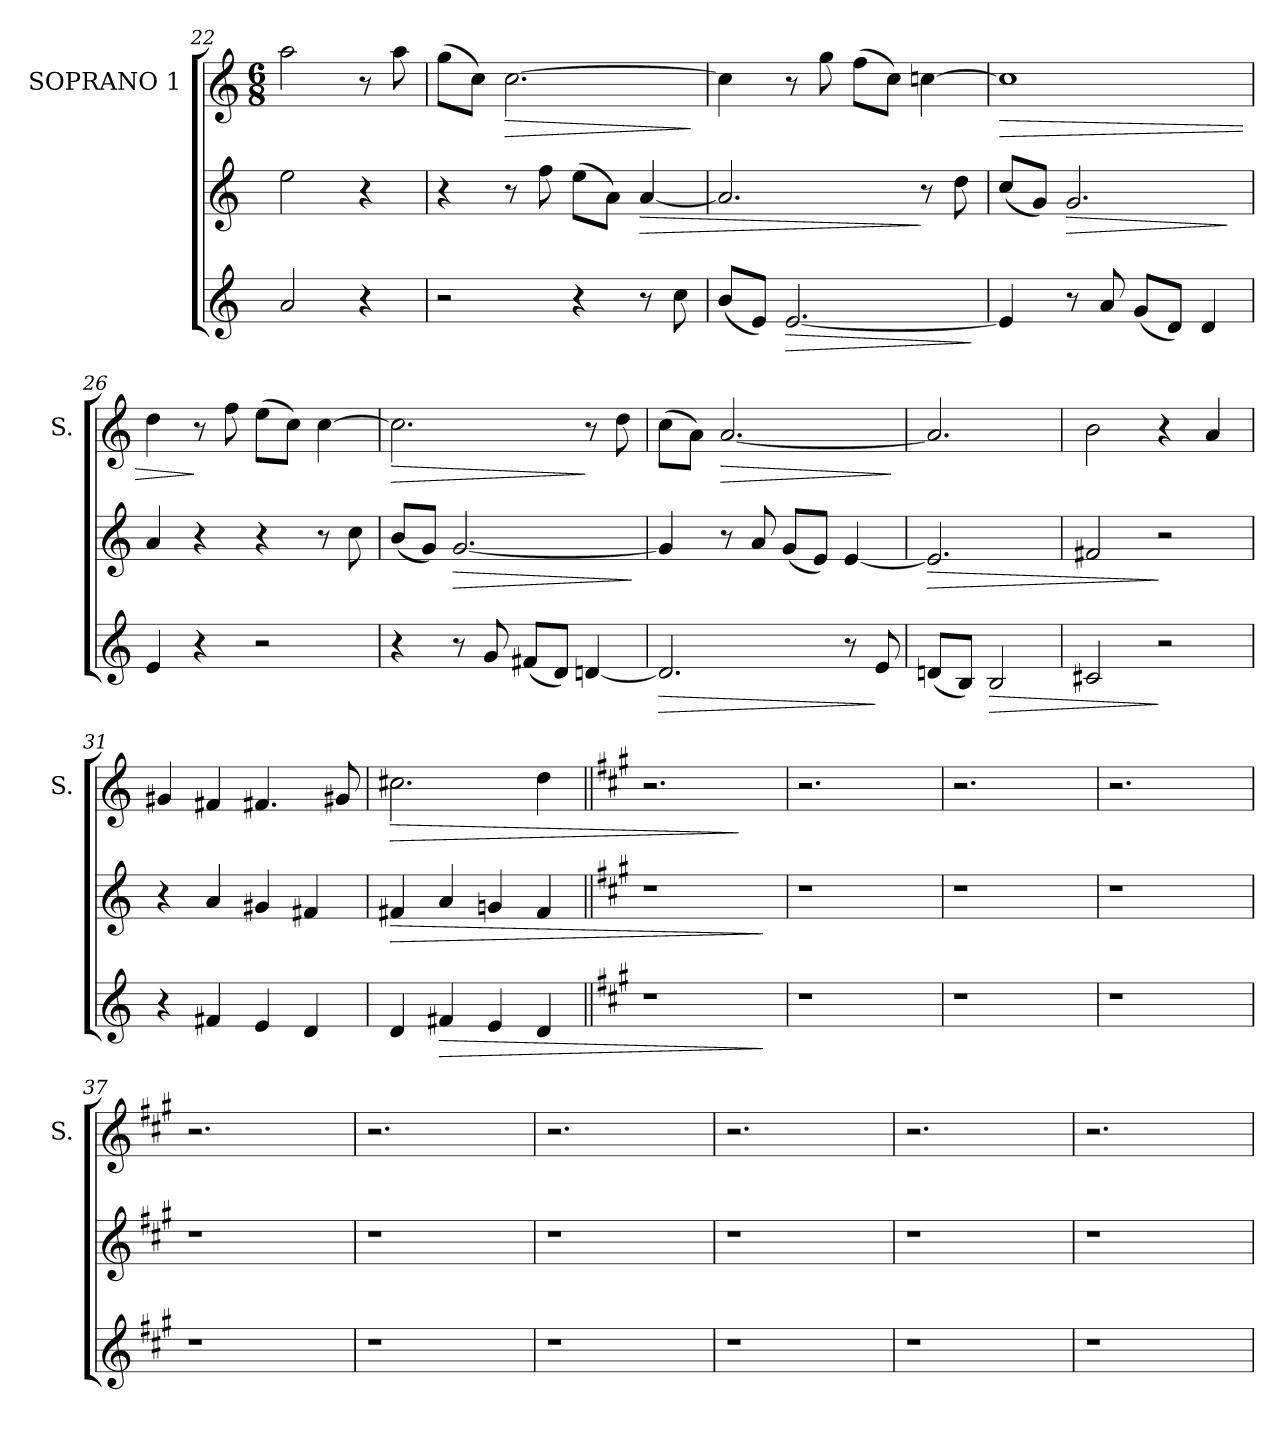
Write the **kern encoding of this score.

**kern	**dynam	**kern	**dynam	**kern	**dynam
*part3	*part3	*part2	*part2	*part1	*part1
*staff3	*staff3	*staff2	*staff2	*staff1	*staff1
*	*	*	*	*I"SOPRANO 1	*
*	*	*	*	*I'S.	*
*clefG2	*	*clefG2	*	*clefG2	*
*k[]	*	*k[]	*	*k[]	*
*C:	*	*C:	*	*C:	*
*	*	*	*	*M6/8	*
=22	=22	=22	=22	=22	=22
2a/	.	2ee\	.	2aa\	.
4r	.	4r	.	8r	.
.	.	.	.	8aa\	.
=23	=23	=23	=23	=23	=23
2r	.	4r	.	(>8gg\L	.
.	.	.	.	8cc\J)	.
!	!	!	!	!	!LO:HP:b
.	.	8r	.	[>2.cc\	>
.	.	8ff\	.	.	.
4r	.	(>8ee\L	.	.	.
.	.	8a\J)	.	.	.
!	!	!	!LO:HP:b	!	!
8r	.	[<4a/	>	.	.
8cc\	.	.	.	.	.
.	.	.	.	.	]
!!LO:LB:g=z
=24	=24	=24	=24	=24	=24
(<8b/L	.	2.a/]	.	4cc\]	.
8e/J)	.	.	.	.	.
!	!LO:HP:b	!	!	!	!
[<2.e/	>	.	.	8r	.
.	.	.	.	8gg\	.
.	.	.	.	(>8ff\L	.
.	.	.	.	8cc\J)	.
.	.	8r	]	[>4ccn\	.
.	.	8dd\	.	.	.
.	]	.	.	.	.
=25	=25	=25	=25	=25	=25
!	!	!	!	!	!LO:HP:b
4e/]	.	(<8cc/L	.	1cc]	>
.	.	8g/J)	.	.	.
!	!	!	!LO:HP:b	!	!
8r	.	2.g/	>	.	.
8a/	.	.	.	.	.
(<8g/L	.	.	.	.	.
8d/J)	.	.	.	.	.
4d/	.	.	.	.	.
.	.	.	]	.	.
=26	=26	=26	=26	=26	=26
4e/	.	4a/	.	4dd\	.
4r	.	4r	.	8r	]
.	.	.	.	8ff\	.
2r	.	4r	.	(>8ee\L	.
.	.	.	.	8cc\J)	.
.	.	8r	.	[>4cc\	.
.	.	8cc\	.	.	.
=27	=27	=27	=27	=27	=27
!	!	!	!	!	!LO:HP:b
4r	.	(<8b/L	.	2.cc\]	>
.	.	8g/J)	.	.	.
!	!	!	!LO:HP:b	!	!
8r	.	[<2.g/	>	.	.
8g/	.	.	.	.	.
(<8f#X/L	.	.	.	.	.
8d/J)	.	.	.	.	.
[<4dn/	.	.	.	8r	]
.	.	.	.	8dd\	.
.	.	.	]	.	.
=28	=28	=28	=28	=28	=28
!	!LO:HP:b	!	!	!	!
2.d/]	>	4g/]	.	(>8cc\L	.
.	.	.	.	8a\J)	.
!	!	!	!	!	!LO:HP:b
.	.	8r	.	[<2.a/	>
.	.	8a/	.	.	.
.	.	(<8g/L	.	.	.
.	.	8e/J)	.	.	.
8r	.	[<4e/	.	.	.
8e/	]	.	.	.	.
.	.	.	.	.	]
!!LO:LB:g=z
=29	=29	=29	=29	=29	=29
!	!	!	!LO:HP:b	!	!
(<8dn/L	.	2.e/]	>	2.a/]	.
8B/J)	.	.	.	.	.
!	!LO:HP:b	!	!	!	!
2B/	>	.	.	.	.
=30	=30	=30	=30	=30	=30
2c#X/	.	2f#X/	.	2b\	.
2r	]	2r	]	4r	.
.	.	.	.	4a/	.
=31	=31	=31	=31	=31	=31
4r	.	4r	.	4g#X/	.
4f#X/	.	4a/	.	4f#X/	.
4e/	.	4g#X/	.	4.f#X/	.
4d/	.	4f#X/	.	.	.
.	.	.	.	8g#X/	.
=32	=32	=32	=32	=32	=32
!	!	!	!LO:HP:b	!	!LO:HP:b
4d/	.	4f#X/	>	2.cc#X\	>
!	!LO:HP:b	!	!	!	!
4f#X/	>	4a/	.	.	.
4e/	.	4gn/	.	.	.
4d/	.	4f#/	.	4dd\	.
=33||	=33||	=33||	=33||	=33||	=33||
*k[f#c#g#]	*	*k[f#c#g#]	*	*k[f#c#g#]	*
*A:	*	*A:	*	*A:	*
1r	.	1r	.	2.r	.
.	.	.	.	4ryy	]
.	]	.	]	.	.
!!LO:PB:g=z
=34	=34	=34	=34	=34	=34
1r	.	1r	.	2.r	.
.	.	.	.	4ryy	.
=35	=35	=35	=35	=35	=35
1r	.	1r	.	2.r	.
.	.	.	.	4ryy	.
=36	=36	=36	=36	=36	=36
1r	.	1r	.	2.r	.
.	.	.	.	4ryy	.
=37	=37	=37	=37	=37	=37
1r	.	1r	.	2.r	.
.	.	.	.	4ryy	.
=38	=38	=38	=38	=38	=38
1r	.	1r	.	2.r	.
.	.	.	.	4ryy	.
!!LO:LB:g=z
=39	=39	=39	=39	=39	=39
1r	.	1r	.	2.r	.
.	.	.	.	4ryy	.
=40	=40	=40	=40	=40	=40
1r	.	1r	.	2.r	.
.	.	.	.	4ryy	.
=41	=41	=41	=41	=41	=41
1r	.	1r	.	2.r	.
.	.	.	.	4ryy	.
=42	=42	=42	=42	=42	=42
1r	.	1r	.	2.r	.
.	.	.	.	4ryy	.
=	=	=	=	=	=
*-	*-	*-	*-	*-	*-
